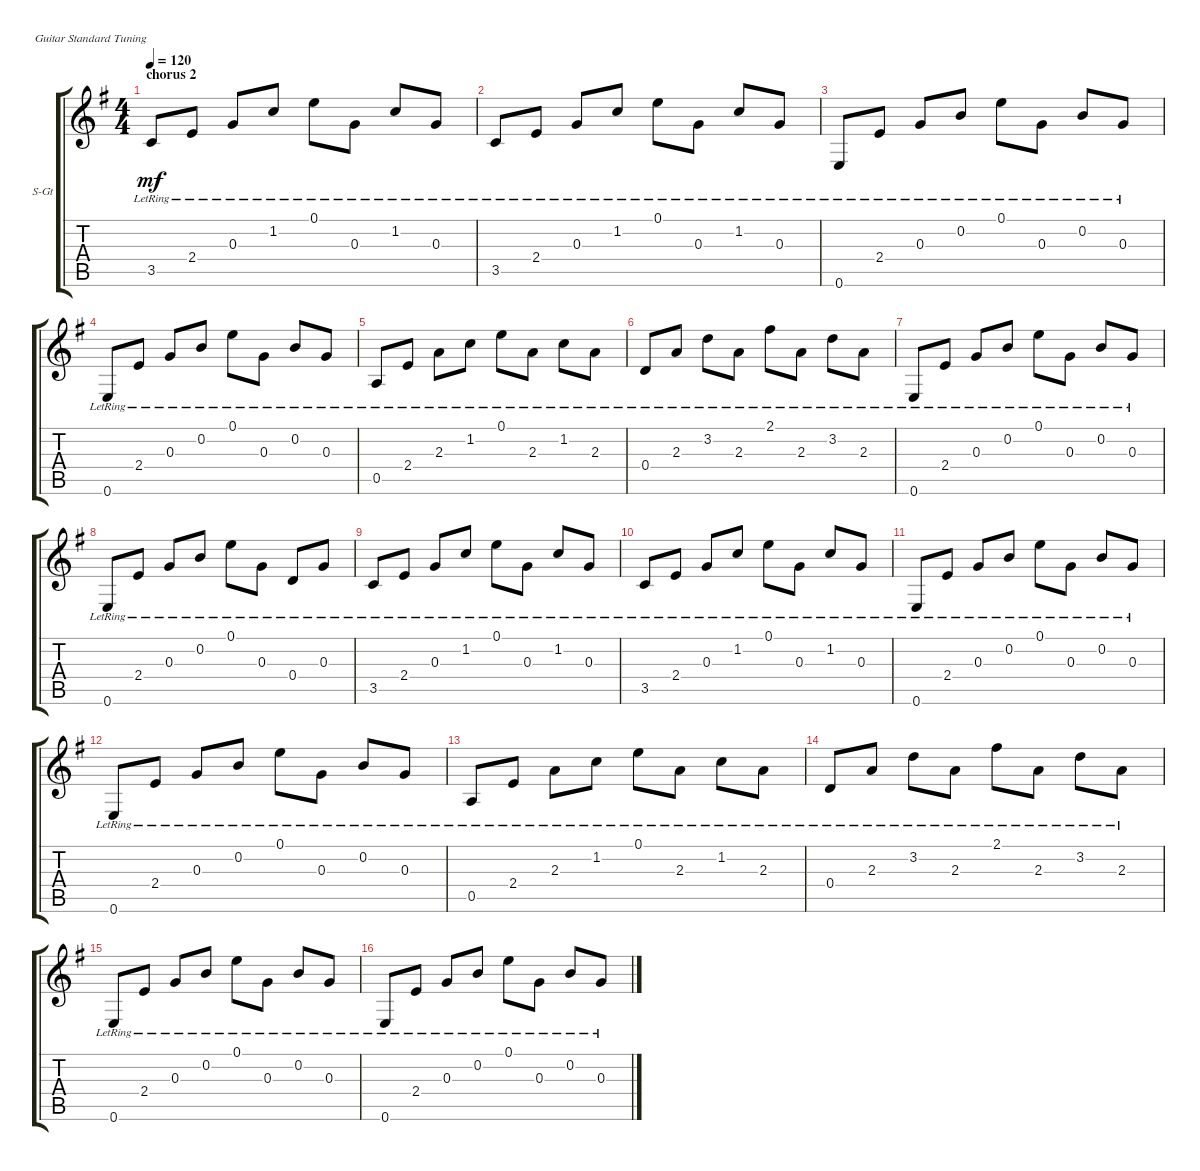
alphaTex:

\defaultSystemsLayout 4
\bracketExtendMode groupsimilarinstruments
\firstSystemTrackNameOrientation horizontal
\otherSystemsTrackNameOrientation horizontal
\track ("Steel Guitar" "S-Gt") {instrument acousticguitarsteel}
\staff {score tabs}
\tuning (E4 B3 G3 D3 A2 E2)
\ts (4 4)
\section ("" "chorus 2")
\tempo 120
\clef g2
\ks eminor
3.5{lr}.8{dy mf} 2.4{lr}.8 0.3{lr}.8 1.2{lr}.8 0.1{lr}.8 0.3{lr}.8 1.2{lr}.8 0.3{lr}.8 |
3.5{lr}.8 2.4{lr}.8 0.3{lr}.8 1.2{lr}.8 0.1{lr}.8 0.3{lr}.8 1.2{lr}.8 0.3{lr}.8 |
0.6{lr}.8 2.4{lr}.8 0.3{lr}.8 0.2{lr}.8 0.1{lr}.8 0.3{lr}.8 0.2{lr}.8 0.3{lr}.8 |
0.6{lr}.8 2.4{lr}.8 0.3{lr}.8 0.2{lr}.8 0.1{lr}.8 0.3{lr}.8 0.2{lr}.8 0.3{lr}.8 |
0.5{lr}.8 2.4{lr}.8 2.3{lr}.8 1.2{lr}.8 0.1{lr}.8 2.3{lr}.8 1.2{lr}.8 2.3{lr}.8 |
0.4{lr}.8 2.3{lr}.8 3.2{lr}.8 2.3{lr}.8 2.1{lr}.8 2.3{lr}.8 3.2{lr}.8 2.3{lr}.8 |
0.6{lr}.8 2.4{lr}.8 0.3{lr}.8 0.2{lr}.8 0.1{lr}.8 0.3{lr}.8 0.2{lr}.8 0.3{lr}.8 |
0.6{lr}.8 2.4{lr}.8 0.3{lr}.8 0.2{lr}.8 0.1{lr}.8 0.3{lr}.8 0.4{lr}.8 0.3{lr}.8 |
3.5{lr}.8 2.4{lr}.8 0.3{lr}.8 1.2{lr}.8 0.1{lr}.8 0.3{lr}.8 1.2{lr}.8 0.3{lr}.8 |
3.5{lr}.8 2.4{lr}.8 0.3{lr}.8 1.2{lr}.8 0.1{lr}.8 0.3{lr}.8 1.2{lr}.8 0.3{lr}.8 |
0.6{lr}.8 2.4{lr}.8 0.3{lr}.8 0.2{lr}.8 0.1{lr}.8 0.3{lr}.8 0.2{lr}.8 0.3{lr}.8 |
0.6{lr}.8 2.4{lr}.8 0.3{lr}.8 0.2{lr}.8 0.1{lr}.8 0.3{lr}.8 0.2{lr}.8 0.3{lr}.8 |
0.5{lr}.8 2.4{lr}.8 2.3{lr}.8 1.2{lr}.8 0.1{lr}.8 2.3{lr}.8 1.2{lr}.8 2.3{lr}.8 |
0.4{lr}.8 2.3{lr}.8 3.2{lr}.8 2.3{lr}.8 2.1{lr}.8 2.3{lr}.8 3.2{lr}.8 2.3{lr}.8 |
0.6{lr}.8 2.4{lr}.8 0.3{lr}.8 0.2{lr}.8 0.1{lr}.8 0.3{lr}.8 0.2{lr}.8 0.3{lr}.8 |
0.6{lr}.8 2.4{lr}.8 0.3{lr}.8 0.2{lr}.8 0.1{lr}.8 0.3{lr}.8 0.2{lr}.8 0.3{lr}.8
